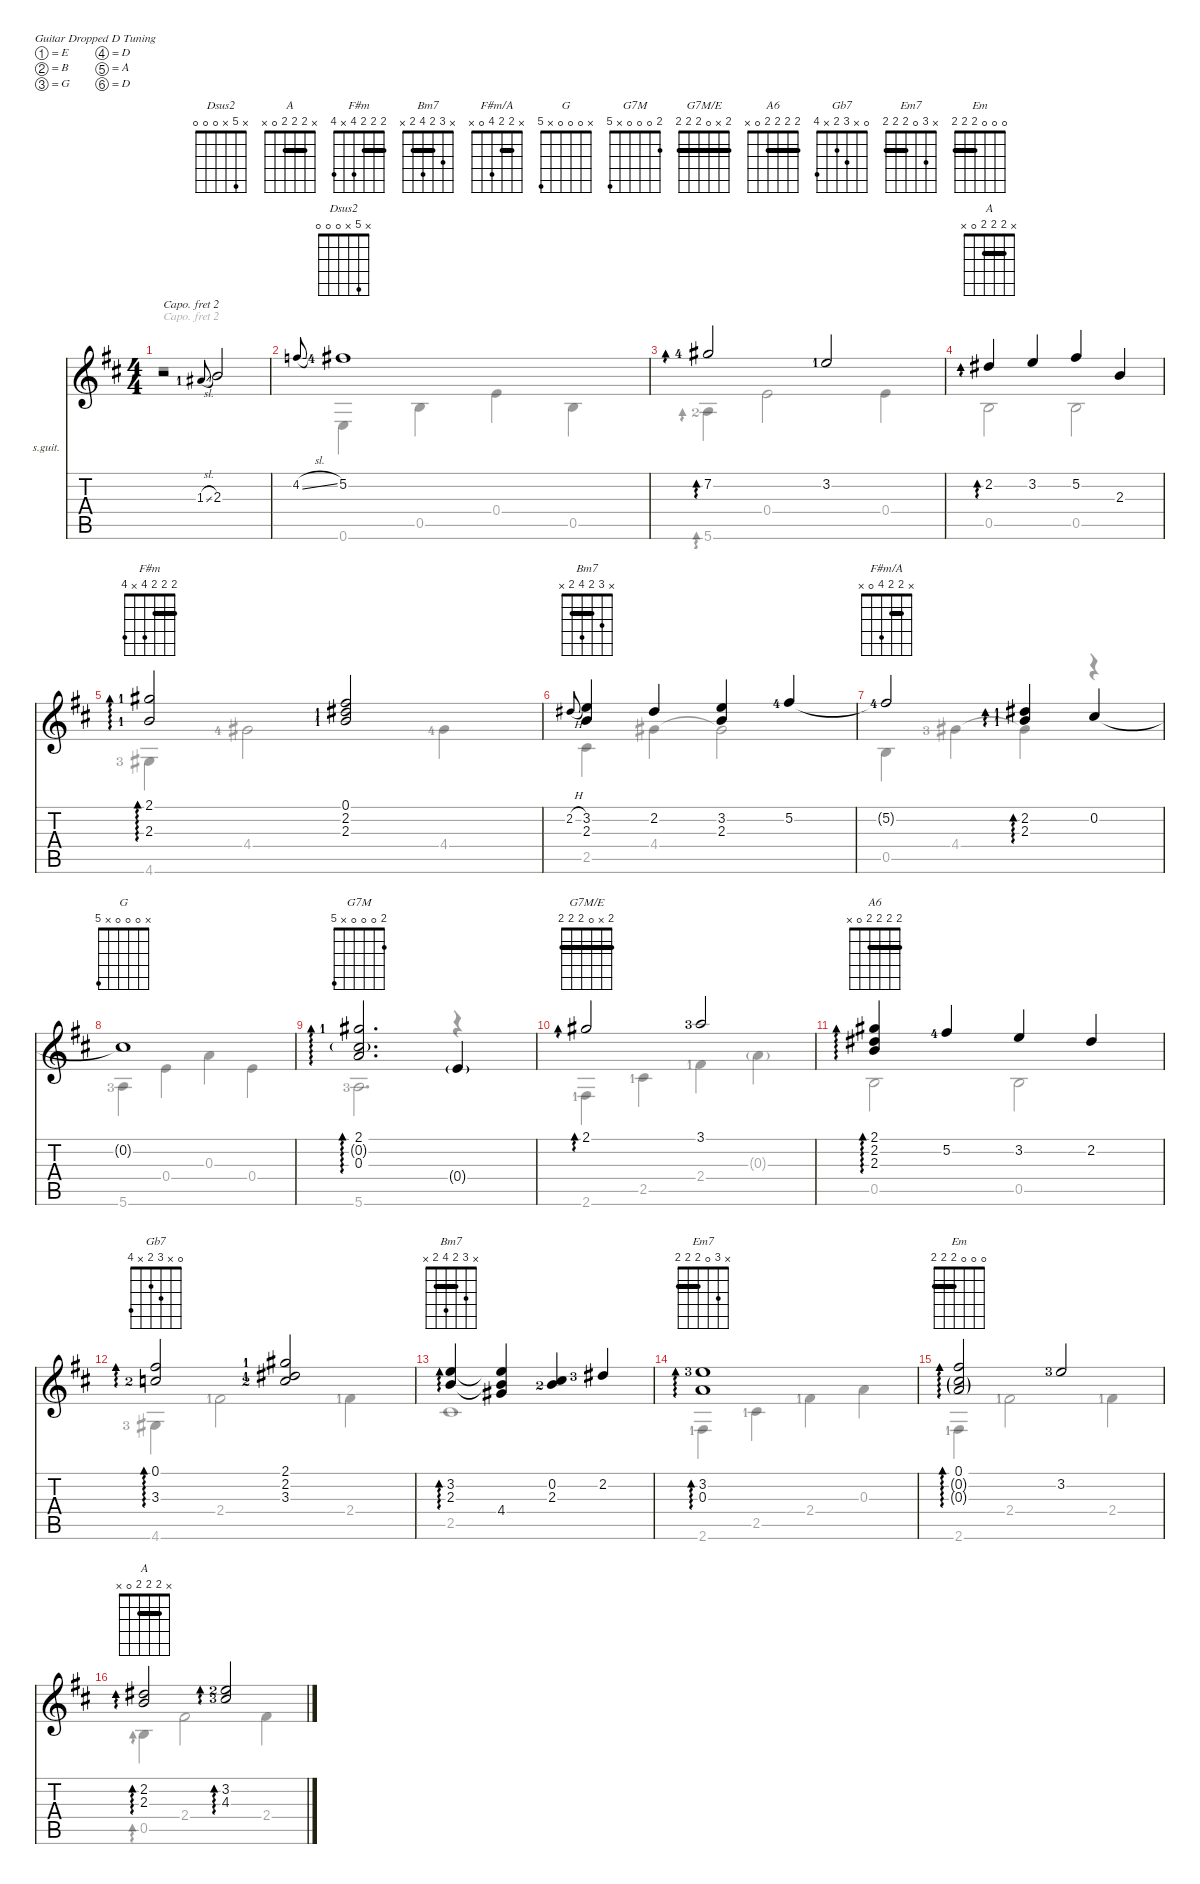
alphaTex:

\defaultSystemsLayout 4
\hideDynamics
\bracketExtendMode nobrackets
\firstSystemTrackNameOrientation horizontal
\otherSystemsTrackNameOrientation horizontal
\chordDiagramsInScore
\track ("Steel Guitar" "s.guit.") {instrument acousticguitarsteel}
\staff {score tabs}
\capo 2
\tuning (E4 B3 G3 D3 A2 D2)
\chord ("Dsus2" x 5 x 0 0 0)
\chord ("A" x 2 2 2 0 x) {barre (2 2)}
\chord ("F#m" 2 2 2 4 x 4) {barre (2 2)}
\chord ("Bm7" x 3 2 4 2 x) {barre 2}
\chord ("F#m/A" x 2 2 4 0 x) {barre 2}
\chord ("G" x 0 0 0 x 5)
\chord ("G7M" 2 0 0 0 x 5)
\chord ("G7M/E" 2 x 0 2 2 2) {barre (2 2)}
\chord ("A6" 2 2 2 2 0 x) {barre (2 2 2)}
\chord ("Gb7" 0 x 3 2 x 4)
\chord ("Em7" x 3 0 2 2 2) {barre (2 2)}
\chord ("Em" 0 0 0 2 2 2) {barre (2 2)}
\voice
\ts (4 4)
\tempo (120 hide)
\clef g2
\ks d
r.2{dy mf instrument acousticguitarsteel beam Up} 1.3{sl lf 2 acc #}.8{gr onbeat beam Up} 2.3{acc forcenatural}.2{beam Up} |
4.2{sl acc forcenatural}.8{gr onbeat beam Up} 5.2{lf 5 acc #}.1{ch "Dsus2" beam Up} |
7.2{lf 5 acc #}.2{ad 0 beam Up} 3.2{lf 2 acc forcenatural}.2{beam Up} |
2.2{acc #}.4{ad 0 ch "A" beam Up} 3.2{acc forcenatural}.4{beam Up} 5.2{acc #}.4{beam Up} 2.3{acc forcenatural}.4{beam Up} |
(2.1{lf 2 acc #} 2.3{lf 2 acc forcenatural}).2{ad 0 ch "F#m" beam Up} (2.3{lf 2 acc forcenatural} 0.1{acc #} 2.2{lf 2 acc #}).2{beam Up} |
2.2{h acc #}.8{gr onbeat beam Up} (3.2{acc forcenatural} 2.3{acc forcenatural}).4{ch "Bm7" beam Up} 2.2{acc #}.4{beam Up} (2.3{acc forcenatural} 3.2{acc forcenatural}).4{beam Up} 5.2{lf 5 acc #}.4{beam Up} |
5.2{t lf 5 acc #}.2{ch "F#m/A" beam Up} (2.3{lf 2 acc forcenatural} 2.2{lf 2 acc #}).4{ad 0 beam Up} 0.2{acc #}.4{beam Up} |
0.2{t acc #}.1{ch "G" beam Up} |
(0.3{acc forcenatural} 2.1{lf 2 acc #} 0.2{g acc #}).2{d ad 0 ch "G7M" beam Up} 0.4{g acc forcenatural}.4{beam Up} |
2.1{acc #}.2{ad 0 ch "G7M/E" beam Up} 3.1{lf 4 acc forcenatural}.2{beam Up} |
(2.2{acc #} 2.1{acc #} 2.3{acc forcenatural}).4{ad 0 ch "A6" beam Up} 5.2{lf 5 acc #}.4{beam Up} 3.2{acc forcenatural}.4{beam Up} 2.2{acc #}.4{beam Up} |
(3.3{lf 3 acc forcenatural} 0.1{acc #}).2{ad 0 ch "Gb7" beam Up} (3.3{lf 3 acc forcenatural} 2.1{lf 2 acc #} 2.2{lf 2 acc #}).2{beam Up} |
(3.2{acc forcenatural} 2.3{acc forcenatural}).4{ad 0 ch "Bm7" beam Up} (4.4{acc #} 3.2{t acc forcenatural} 2.3{t acc forcenatural}).4{beam Up} (2.3{lf 3 acc forcenatural} 0.2{acc #}).4{beam Up} 2.2{lf 4 acc #}.4{beam Up} |
(3.2{lf 4 acc forcenatural} 0.3{acc forcenatural}).1{ad 0 ch "Em7" beam Up} |
(0.1{acc #} 0.2{g acc #} 0.3{g acc forcenatural}).2{ad 0 ch "Em" beam Up} 3.2{lf 4 acc forcenatural}.2{beam Up} |
(2.2{acc #} 2.3{acc forcenatural}).2{ad 0 ch "A" beam Up} (3.2{lf 3 acc forcenatural} 4.3{lf 4 acc #}).2{ad 0 beam Up}
\voice
\clef g2
\ottava regular
\simile none
\ks d
r.1{dy mf beam Down} |
0.6{acc forcenatural}.4{beam Down} 0.5{acc forcenatural}.4{beam Down} 0.4{acc forcenatural}.4{beam Down} 0.5{acc forcenatural}.4{beam Down} |
5.6{lf 3 acc forcenatural}.4{ad 0 beam Down} 0.4{acc forcenatural}.2{beam Down} 0.4{acc forcenatural}.4{beam Down} |
0.5{acc forcenatural}.2{beam Down} 0.5{acc forcenatural}.2{beam Down} |
4.6{lf 4 acc #}.4{beam Down} 4.4{lf 5 acc #}.2{beam Down} 4.4{lf 5 acc #}.4{beam Down} |
2.5{acc #}.4{beam Down} 4.4{acc #}.4{beam Down} 4.4{t acc #}.2{beam Down} |
0.5{acc forcenatural}.4{beam Down} 4.4{lf 4 acc #}.4{beam Down} 4.4{t acc #}.4{beam Down} r.4{beam Down} |
5.6{lf 4 acc forcenatural}.4{beam Down} 0.4{acc forcenatural}.4{beam Down} 0.3{acc forcenatural}.4{beam Down} 0.4{acc forcenatural}.4{beam Down} |
5.6{lf 4 acc forcenatural}.2{d beam Down} r.4{beam Down} |
2.6{lf 2 acc #}.4{beam Down} 2.5{lf 2 acc #}.4{beam Down} 2.4{lf 2 acc #}.4{beam Down} 0.3{g acc forcenatural}.4{beam Down} |
0.5{acc forcenatural}.2{beam Down} 0.5{acc forcenatural}.2{beam Down} |
4.6{lf 4 acc #}.4{beam Down} 2.4{lf 2 acc #}.2{beam Down} 2.4{lf 2 acc #}.4{beam Down} |
2.5{acc #}.1{beam Down} |
2.6{lf 2 acc #}.4{beam Down} 2.5{lf 2 acc #}.4{beam Down} 2.4{lf 2 acc #}.4{beam Down} 0.3{acc forcenatural}.4{beam Down} |
2.6{lf 2 acc #}.4{beam Down} 2.4{lf 2 acc #}.2{beam Down} 2.4{lf 2 acc #}.4{beam Down} |
0.5{acc forcenatural}.4{ad 0 beam Down} 2.4{acc #}.2{beam Down} 2.4{acc #}.4{beam Down}
